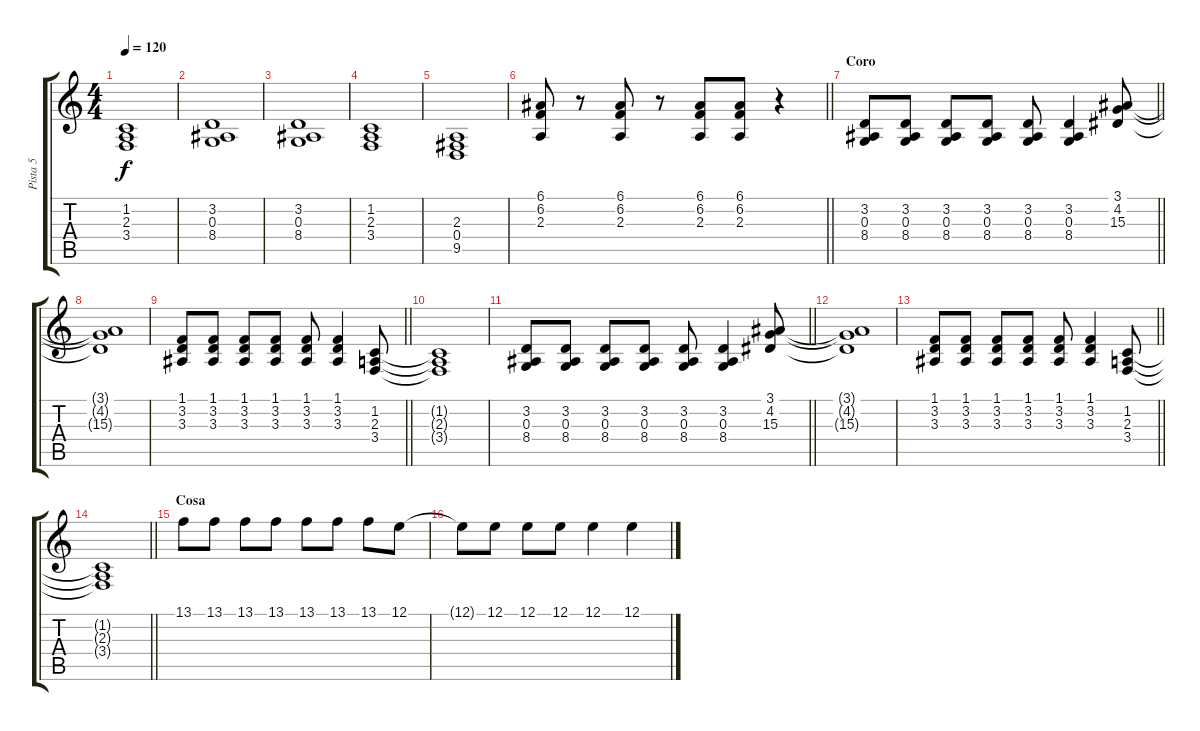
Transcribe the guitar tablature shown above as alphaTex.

\track ("Pista 5" "Pista 5") {instrument honkytonkpiano}
\staff {score tabs}
\tuning (E4 B3 G3 D3 A2 E2) {hide}
\ts (4 4)
\tempo 120
\clef g2
\ks c
(1.2 2.3 3.4).1{dy f} |
(3.2 0.3 8.4).1 |
(3.2 0.3 8.4).1 |
(1.2 2.3 3.4).1 |
(2.3 0.4 9.5).1 |
\barLineRight lightlight
(6.1 6.2 2.3).8 r.8 (6.1 6.2 2.3).8 r.8 (6.1 6.2 2.3).8 (6.1 6.2 2.3).8 r.4 |
\section ("" "Coro")
\barLineRight lightlight
(3.2 0.3 8.4).8 (3.2 0.3 8.4).8 (3.2 0.3 8.4).8 (3.2 0.3 8.4).8 (3.2 0.3 8.4).8 (3.2 0.3 8.4).4 (3.1 4.2 15.3).8 |
(3.1{t} 4.2{t} 15.3{t}).1 |
\barLineRight lightlight
(1.1 3.2 3.3).8 (1.1 3.2 3.3).8 (1.1 3.2 3.3).8 (1.1 3.2 3.3).8 (1.1 3.2 3.3).8 (1.1 3.2 3.3).4 (1.2 2.3 3.4).8 |
(1.2{t} 2.3{t} 3.4{t}).1 |
\barLineRight lightlight
(3.2 0.3 8.4).8 (3.2 0.3 8.4).8 (3.2 0.3 8.4).8 (3.2 0.3 8.4).8 (3.2 0.3 8.4).8 (3.2 0.3 8.4).4 (3.1 4.2 15.3).8 |
(3.1{t} 4.2{t} 15.3{t}).1 |
\barLineRight lightlight
(1.1 3.2 3.3).8 (1.1 3.2 3.3).8 (1.1 3.2 3.3).8 (1.1 3.2 3.3).8 (1.1 3.2 3.3).8 (1.1 3.2 3.3).4 (1.2 2.3 3.4).8 |
\barLineRight lightlight
(1.2{t} 2.3{t} 3.4{t}).1 |
\section ("" "Cosa")
13.1.8{volume 7} 13.1.8 13.1.8 13.1.8 13.1.8 13.1.8 13.1.8 12.1.8 |
12.1{t}.8 12.1.8 12.1.8 12.1.8 12.1.4 12.1.4
